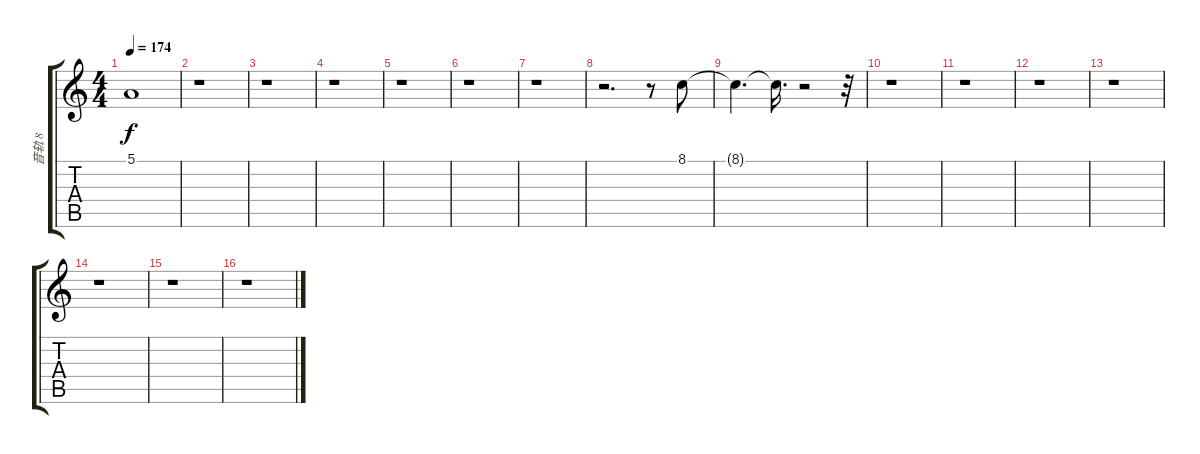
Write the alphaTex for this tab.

\track ("音轨 8" "音轨 8") {instrument trombone}
\staff {score tabs}
\tuning (E4 B3 G3 D3 A2 E2) {hide}
\ts (4 4)
\tempo 174
\clef g2
\ks c
5.1.1{dy f instrument brasssection} |
r.1 |
r.1 |
r.1 |
r.1 |
r.1 |
r.1 |
r.2{d} r.8 8.1.8 |
8.1{t}.4{d} 8.1{t}.16{d} r.2 r.32 |
r.1 |
r.1 |
r.1 |
r.1 |
r.1 |
r.1 |
r.1
